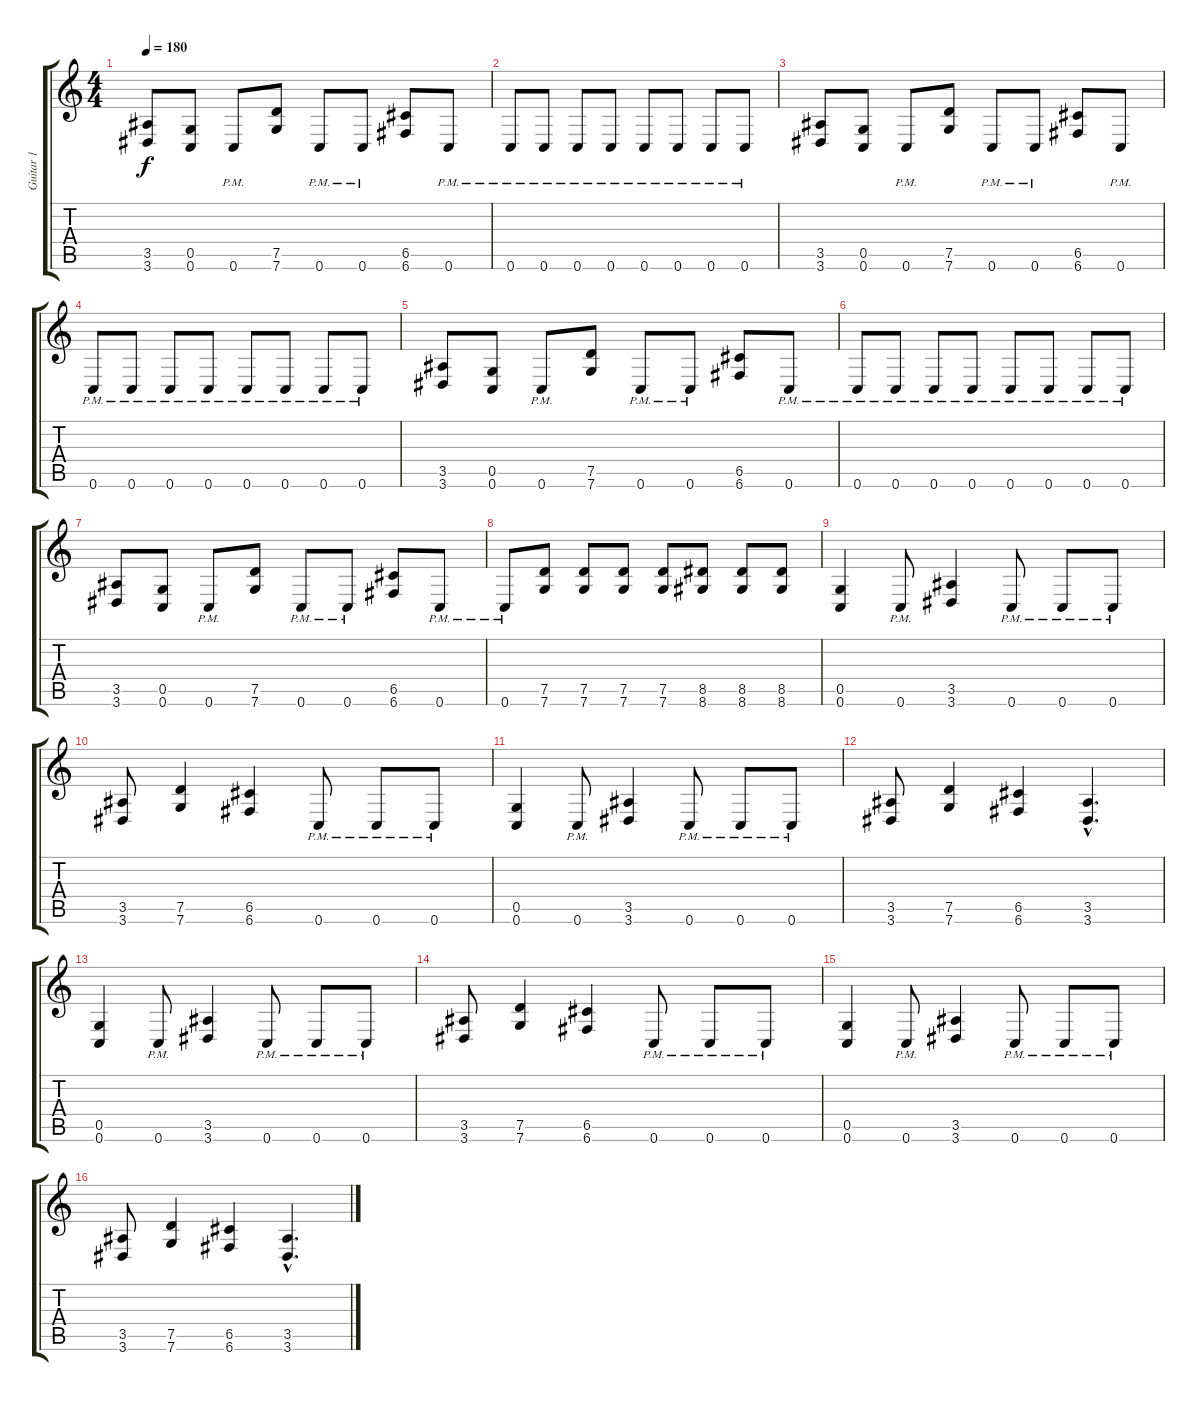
\track ("Guitar 1" "Guitar 1") {instrument distortionguitar}
\staff {score tabs}
\tuning (D4 A3 F3 C3 G2 C2) {hide}
\ts (4 4)
\tempo 180
\clef g2
\ks c
(3.5 3.6).8{dy f} (0.5 0.6).8 0.6{pm}.8 (7.5 7.6).8 0.6{pm}.8 0.6{pm}.8 (6.5 6.6).8 0.6{pm}.8 |
0.6{pm}.8 0.6{pm}.8 0.6{pm}.8 0.6{pm}.8 0.6{pm}.8 0.6{pm}.8 0.6{pm}.8 0.6{pm}.8 |
(3.5 3.6).8 (0.5 0.6).8 0.6{pm}.8 (7.5 7.6).8 0.6{pm}.8 0.6{pm}.8 (6.5 6.6).8 0.6{pm}.8 |
0.6{pm}.8 0.6{pm}.8 0.6{pm}.8 0.6{pm}.8 0.6{pm}.8 0.6{pm}.8 0.6{pm}.8 0.6{pm}.8 |
(3.5 3.6).8 (0.5 0.6).8 0.6{pm}.8 (7.5 7.6).8 0.6{pm}.8 0.6{pm}.8 (6.5 6.6).8 0.6{pm}.8 |
0.6{pm}.8 0.6{pm}.8 0.6{pm}.8 0.6{pm}.8 0.6{pm}.8 0.6{pm}.8 0.6{pm}.8 0.6{pm}.8 |
(3.5 3.6).8 (0.5 0.6).8 0.6{pm}.8 (7.5 7.6).8 0.6{pm}.8 0.6{pm}.8 (6.5 6.6).8 0.6{pm}.8 |
0.6{pm}.8 (7.5 7.6).8 (7.5 7.6).8 (7.5 7.6).8 (7.5 7.6).8 (8.5 8.6).8 (8.5 8.6).8 (8.5 8.6).8 |
(0.5 0.6).4 0.6{pm}.8 (3.5 3.6).4 0.6{pm}.8 0.6{pm}.8 0.6{pm}.8 |
(3.5 3.6).8 (7.5 7.6).4 (6.5 6.6).4 0.6{pm}.8 0.6{pm}.8 0.6{pm}.8 |
(0.5 0.6).4 0.6{pm}.8 (3.5 3.6).4 0.6{pm}.8 0.6{pm}.8 0.6{pm}.8 |
(3.5 3.6).8 (7.5 7.6).4 (6.5 6.6).4 (3.5{hac} 3.6{hac}).4{d} |
(0.5 0.6).4 0.6{pm}.8 (3.5 3.6).4 0.6{pm}.8 0.6{pm}.8 0.6{pm}.8 |
(3.5 3.6).8 (7.5 7.6).4 (6.5 6.6).4 0.6{pm}.8 0.6{pm}.8 0.6{pm}.8 |
(0.5 0.6).4 0.6{pm}.8 (3.5 3.6).4 0.6{pm}.8 0.6{pm}.8 0.6{pm}.8 |
(3.5 3.6).8 (7.5 7.6).4 (6.5 6.6).4 (3.5{hac} 3.6{hac}).4{d}
